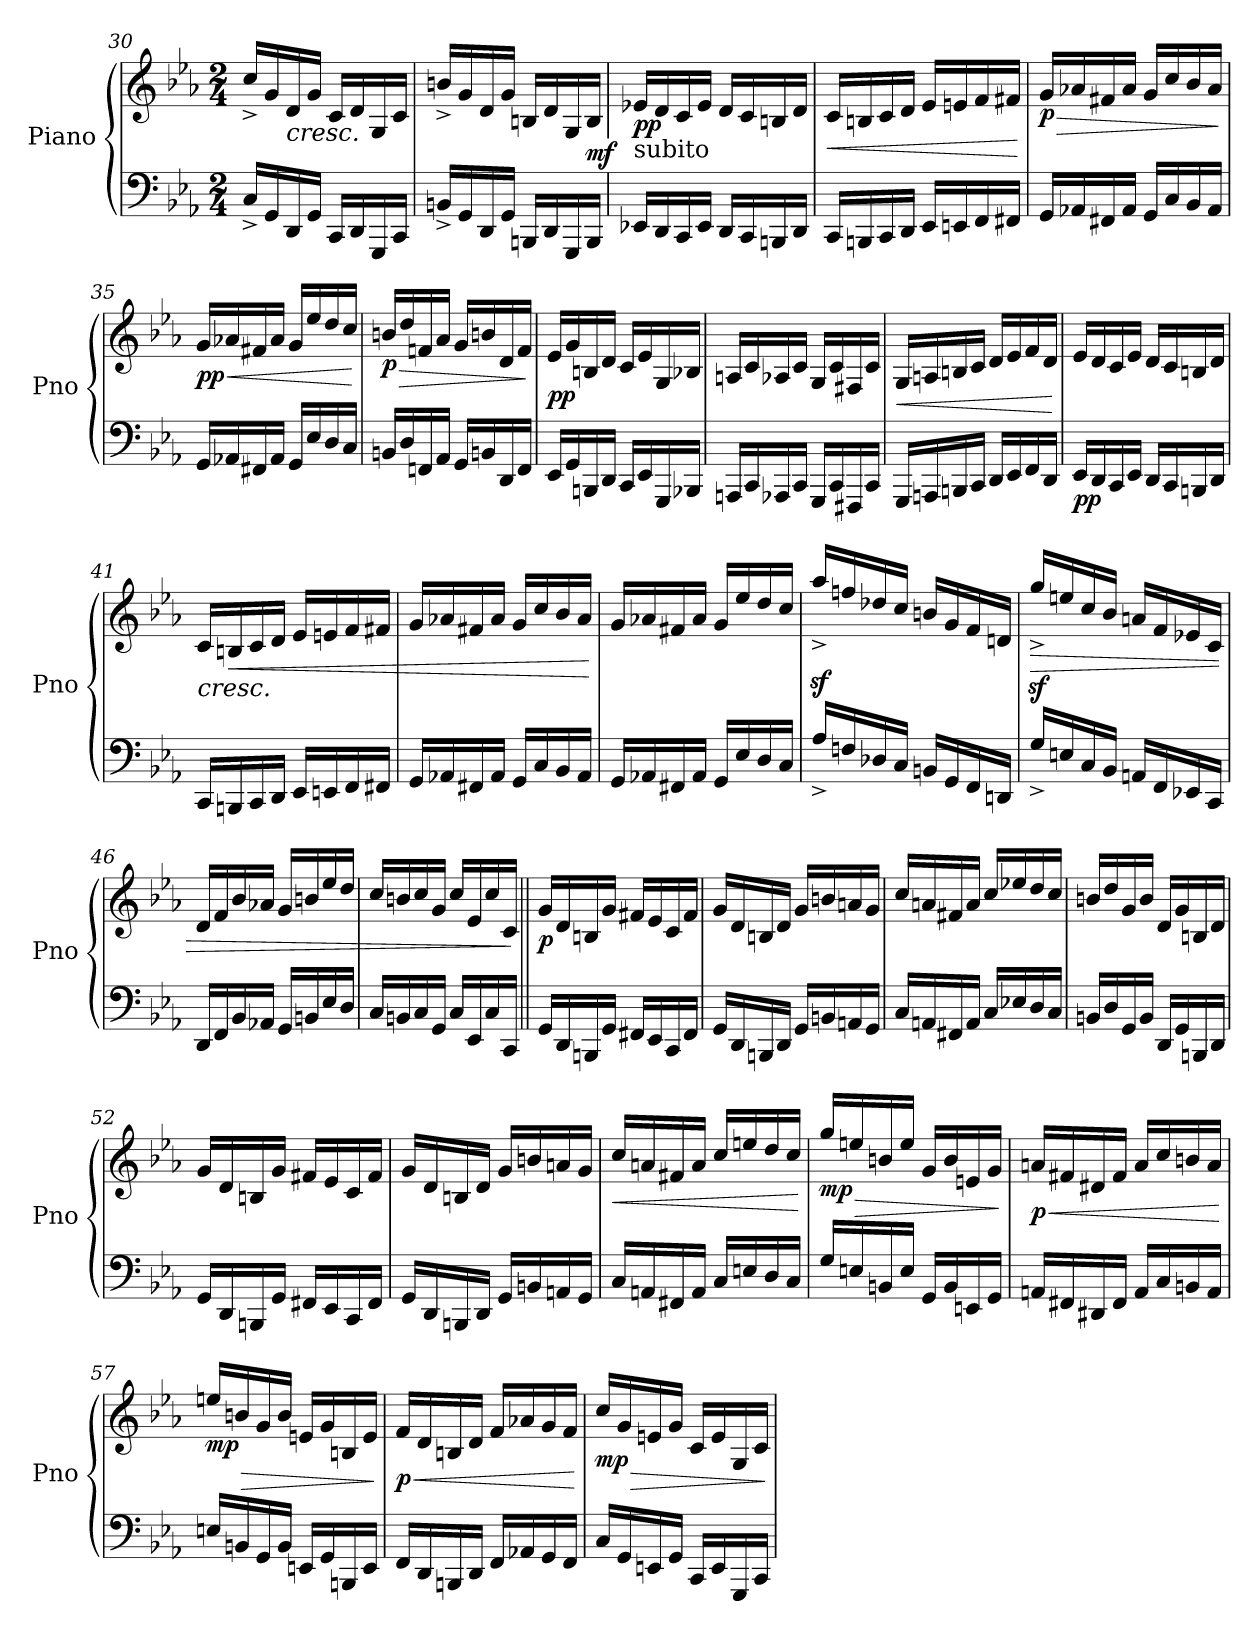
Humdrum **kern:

**kern	**kern	**dynam
*part1	*part1	*part1
*staff2	*staff1	*staff1/2
*I"Piano	*	*
*I'Pno	*	*
!!LO:LB:g=z
*clefF4	*clefG2	*
*k[b-e-a-]	*k[b-e-a-]	*
*M2/4	*M2/4	*
=30	=30	=30
16C^/LL	16cc^/LL	.
16GG/	16g/	.
!	!	!LO:HP:b
16DD/	16d/	<
16GG/JJ	16g/JJ	.
16CC/LL	16c/LL	.
16DD/	16d/	.
16GGG/	16G/	.
16CC/JJ	16c/JJ	.
=31	=31	=31
16BBn^/LL	16bn^/LL	.
16GG/	16g/	.
16DD/	16d/	.
16GG/JJ	16g/JJ	.
16BBBn/LL	16Bn/LL	.
16DD/	16d/	.
16GGG/	16G/	.
!	!	!LO:DY:b
16BBB/JJ	16B/JJ	mf
.	.	[
=32	=32	=32
!	!LO:TX:b:t=subito	!
!	!	!LO:DY:b
16EE-X/LL	16e-X/LL	pp
16DD/	16d/	.
16CC/	16c/	.
16EE-/JJ	16e-/JJ	.
16DD/LL	16d/LL	.
16CC/	16c/	.
16BBBn/	16Bn/	.
16DD/JJ	16d/JJ	.
=33	=33	=33
!	!	!LO:HP:b
16CC/LL	16c/LL	<
16BBBn/	16Bn/	.
16CC/	16c/	.
16DD/JJ	16d/JJ	.
16EE-/LL	16e-/LL	.
16EEn/	16en/	.
16FF/	16f/	.
16FF#X/JJ	16f#X/JJ	.
.	.	[
=34	=34	=34
!	!	!LO:HP:b
!	!	!LO:DY:n=1:b
16GG/LL	16g/LL	> p
16AA-X/	16a-X/	.
16FF#X/	16f#X/	.
16AA-/JJ	16a-/JJ	.
16GG/LL	16g/LL	.
16C/	16cc/	.
16BB-/	16b-/	.
16AA-/JJ	16a-/JJ	.
.	.	]
!!LO:LB:g=z
=35	=35	=35
!	!	!LO:HP:b
!	!	!LO:DY:n=1:b
16GG/LL	16g/LL	< pp
16AA-X/	16a-X/	.
16FF#X/	16f#X/	.
16AA-/JJ	16a-/JJ	.
16GG/LL	16g/LL	.
16E-/	16ee-/	.
16D/	16dd/	.
16C/JJ	16cc/JJ	.
.	.	[
=36	=36	=36
!	!	!LO:HP:b
!	!	!LO:DY:n=1:b
16BBn/LL	16bn/LL	> p
16D/	16dd/	.
16FFn/	16fn/	.
16AA-/JJ	16a-/JJ	.
16GG/LL	16g/LL	.
16BBn/	16bn/	.
16DD/	16d/	.
16FF/JJ	16f/JJ	.
.	.	]
=37	=37	=37
!	!	!LO:DY:b
16EE-/LL	16e-/LL	pp
16GG/	16g/	.
16BBBn/	16Bn/	.
16DD/JJ	16d/JJ	.
16CC/LL	16c/LL	.
16EE-/	16e-/	.
16GGG/	16G/	.
16BBB-X/JJ	16B-X/JJ	.
=38	=38	=38
16AAAn/LL	16An/LL	.
16CC/	16c/	.
16AAA-X/	16A-X/	.
16CC/JJ	16c/JJ	.
16GGG/LL	16G/LL	.
16CC/	16c/	.
16FFF#X/	16F#X/	.
16CC/JJ	16c/JJ	.
=39	=39	=39
!	!	!LO:HP:b
16GGG/LL	16G/LL	<
16AAAn/	16An/	.
16BBBn/	16Bn/	.
16CC/JJ	16c/JJ	.
16DD/LL	16d/LL	.
16EE-/	16e-/	.
16FF/	16f/	.
16DD/JJ	16d/JJ	.
.	.	[
!!LO:LB:g=z
=40	=40	=40
!	!	!LO:DY:b=2
!	!	!LO:DY:n=1:b
16EE-/LL	16e-/LL	p p
16DD/	16d/	.
16CC/	16c/	.
16EE-/JJ	16e-/JJ	.
16DD/LL	16d/LL	.
16CC/	16c/	.
16BBBn/	16Bn/	.
16DD/JJ	16d/JJ	.
=41	=41	=41
!	!	!LO:HP:b
16CC/LL	16c/LL	<
!	!	!LO:HP:b
16BBBn/	16Bn/	<
16CC/	16c/	.
16DD/JJ	16d/JJ	.
16EE-/LL	16e-/LL	.
16EEn/	16en/	.
16FF/	16f/	.
16FF#X/JJ	16f#X/JJ	.
=42	=42	=42
16GG/LL	16g/LL	.
16AA-X/	16a-X/	.
16FF#X/	16f#X/	.
16AA-/JJ	16a-/JJ	.
16GG/LL	16g/LL	.
16C/	16cc/	.
16BB-/	16b-/	.
16AA-/JJ	16a-/JJ	.
.	.	[
=43	=43	=43
16GG/LL	16g/LL	.
16AA-X/	16a-X/	.
16FF#X/	16f#X/	.
16AA-/JJ	16a-/JJ	.
16GG/LL	16g/LL	.
16E-/	16ee-/	.
16D/	16dd/	.
16C/JJ	16cc/JJ	.
.	.	[
!!LO:LB:g=z
=44	=44	=44
16A-^/LL	16aa-z<^/LL	.
16Fn/	16ffn/	.
16D-X/	16dd-X/	.
16C/JJ	16cc/JJ	.
16BBn/LL	16bn/LL	.
16GG/	16g/	.
16FF/	16f/	.
16DDn/JJ	16dn/JJ	.
=45	=45	=45
!	!	!LO:HP:b
16G^/LL	16ggz<^/LL	>
16En/	16een/	.
16C/	16cc/	.
16BB-/JJ	16b-/JJ	.
16AAn/LL	16an/LL	.
16FF/	16f/	.
16EE-X/	16e-X/	.
16CC/JJ	16c/JJ	.
=46	=46	=46
16DD/LL	16d/LL	.
16FF/	16f/	.
16BB-/	16b-/	.
16AA-X/JJ	16a-X/JJ	.
16GG/LL	16g/LL	.
16BBn/	16bn/	.
16E-/	16ee-/	.
16D/JJ	16dd/JJ	.
=47	=47	=47
16C/LL	16cc/LL	.
16BBn/	16bn/	.
16C/	16cc/	.
16GG/JJ	16g/JJ	.
16C/LL	16cc/LL	.
16EE-/	16e-/	.
16C/	16cc/	.
16CC/JJ	16c/JJ	.
.	.	]
=48||	=48||	=48||
!	!	!LO:DY:b
16GG/LL	16g/LL	p
16DD/	16d/	.
16BBBn/	16Bn/	.
16GG/JJ	16g/JJ	.
16FF#X/LL	16f#X/LL	.
16EE-/	16e-/	.
16CC/	16c/	.
16FF#/JJ	16f#/JJ	.
!!LO:LB:g=z
=49	=49	=49
16GG/LL	16g/LL	.
16DD/	16d/	.
16BBBn/	16Bn/	.
16DD/JJ	16d/JJ	.
16GG/LL	16g/LL	.
16BBn/	16bn/	.
16AAn/	16an/	.
16GG/JJ	16g/JJ	.
=50	=50	=50
16C/LL	16cc/LL	.
16AAn/	16an/	.
16FF#X/	16f#X/	.
16AA/JJ	16a/JJ	.
16C/LL	16cc/LL	.
16E-X/	16ee-X/	.
16D/	16dd/	.
16C/JJ	16cc/JJ	.
=51	=51	=51
16BBn/LL	16bn/LL	.
16D/	16dd/	.
16GG/	16g/	.
16BB/JJ	16b/JJ	.
16DD/LL	16d/LL	.
16GG/	16g/	.
16BBBn/	16Bn/	.
16DD/JJ	16d/JJ	.
=52	=52	=52
16GG/LL	16g/LL	.
16DD/	16d/	.
16BBBn/	16Bn/	.
16GG/JJ	16g/JJ	.
16FF#X/LL	16f#X/LL	.
16EE-/	16e-/	.
16CC/	16c/	.
16FF#/JJ	16f#/JJ	.
=53	=53	=53
16GG/LL	16g/LL	.
16DD/	16d/	.
16BBBn/	16Bn/	.
16DD/JJ	16d/JJ	.
16GG/LL	16g/LL	.
16BBn/	16bn/	.
16AAn/	16an/	.
16GG/JJ	16g/JJ	.
!!LO:PB:g=z
=54	=54	=54
!	!	!LO:HP:b
16C/LL	16cc/LL	<
16AAn/	16an/	.
16FF#X/	16f#X/	.
16AA/JJ	16a/JJ	.
16C/LL	16cc/LL	.
16En/	16een/	.
16D/	16dd/	.
16C/JJ	16cc/JJ	.
.	.	[
=55	=55	=55
!	!	!LO:HP:b
!	!	!LO:DY:n=1:b
16G/LL	16gg/LL	> mp
16En/	16een/	.
16BBn/	16bn/	.
16E/JJ	16ee/JJ	.
16GG/LL	16g/LL	.
16BB/	16b/	.
16EEn/	16en/	.
16GG/JJ	16g/JJ	.
.	.	]
=56	=56	=56
!	!	!LO:HP:b
!	!	!LO:DY:n=1:b
16AAn/LL	16an/LL	< p
16FF#X/	16f#X/	.
16DD#X/	16d#X/	.
16FF#/JJ	16f#/JJ	.
16AA/LL	16a/LL	.
16C/	16cc/	.
16BBn/	16bn/	.
16AA/JJ	16a/JJ	.
.	.	[
=57	=57	=57
!	!	!LO:HP:b
!	!	!LO:DY:n=1:b
16En/LL	16een/LL	> mp
16BBn/	16bn/	.
16GG/	16g/	.
16BB/JJ	16b/JJ	.
16EEn/LL	16en/LL	.
16GG/	16g/	.
16BBBn/	16Bn/	.
16EE/JJ	16e/JJ	.
.	.	]
=58	=58	=58
!	!	!LO:HP:b
!	!	!LO:DY:n=1:b
16FF/LL	16f/LL	< p
16DD/	16d/	.
16BBBn/	16Bn/	.
16DD/JJ	16d/JJ	.
16FF/LL	16f/LL	.
16AA-X/	16a-X/	.
16GG/	16g/	.
16FF/JJ	16f/JJ	.
.	.	[
!!LO:LB:g=z
=59	=59	=59
!	!	!LO:HP:b
!	!	!LO:DY:n=1:b
16C/LL	16cc/LL	> mp
16GG/	16g/	.
16EEn/	16en/	.
16GG/JJ	16g/JJ	.
16CC/LL	16c/LL	.
16EE/	16e/	.
16GGG/	16G/	.
16CC/JJ	16c/JJ	.
.	.	]
=	=	=
*-	*-	*-
